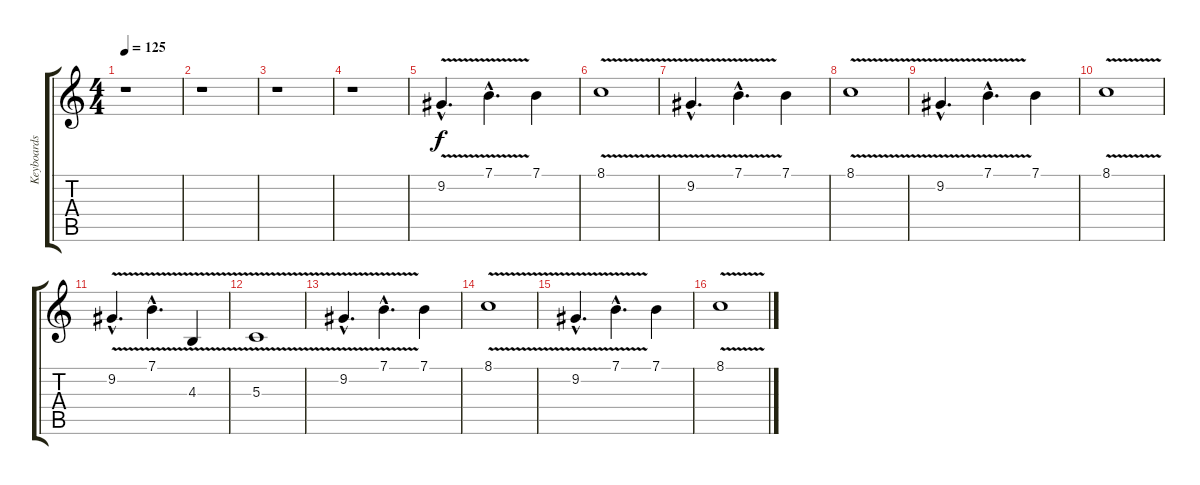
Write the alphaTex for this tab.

\track ("Keyboards" "Keyboards") {instrument vibraphone}
\staff {score tabs}
\tuning (E4 B3 G3 D3 A2 E2) {hide}
\ts (4 4)
\tempo 125
\clef g2
\ks c
r.1{dy f} |
r.1 |
r.1 |
r.1 |
9.2{v hac}.4{d} 7.1{v hac}.4{d} 7.1.4 |
8.1{v}.1 |
9.2{v hac}.4{d} 7.1{v hac}.4{d} 7.1.4 |
8.1{v}.1 |
9.2{v hac}.4{d} 7.1{v hac}.4{d} 7.1.4 |
8.1{v}.1 |
9.2{v hac}.4{d} 7.1{v hac}.4{d} 4.3{v}.4 |
5.3{v}.1 |
9.2{v hac}.4{d} 7.1{v hac}.4{d} 7.1.4 |
8.1{v}.1 |
9.2{v hac}.4{d} 7.1{v hac}.4{d} 7.1.4 |
8.1{v}.1
